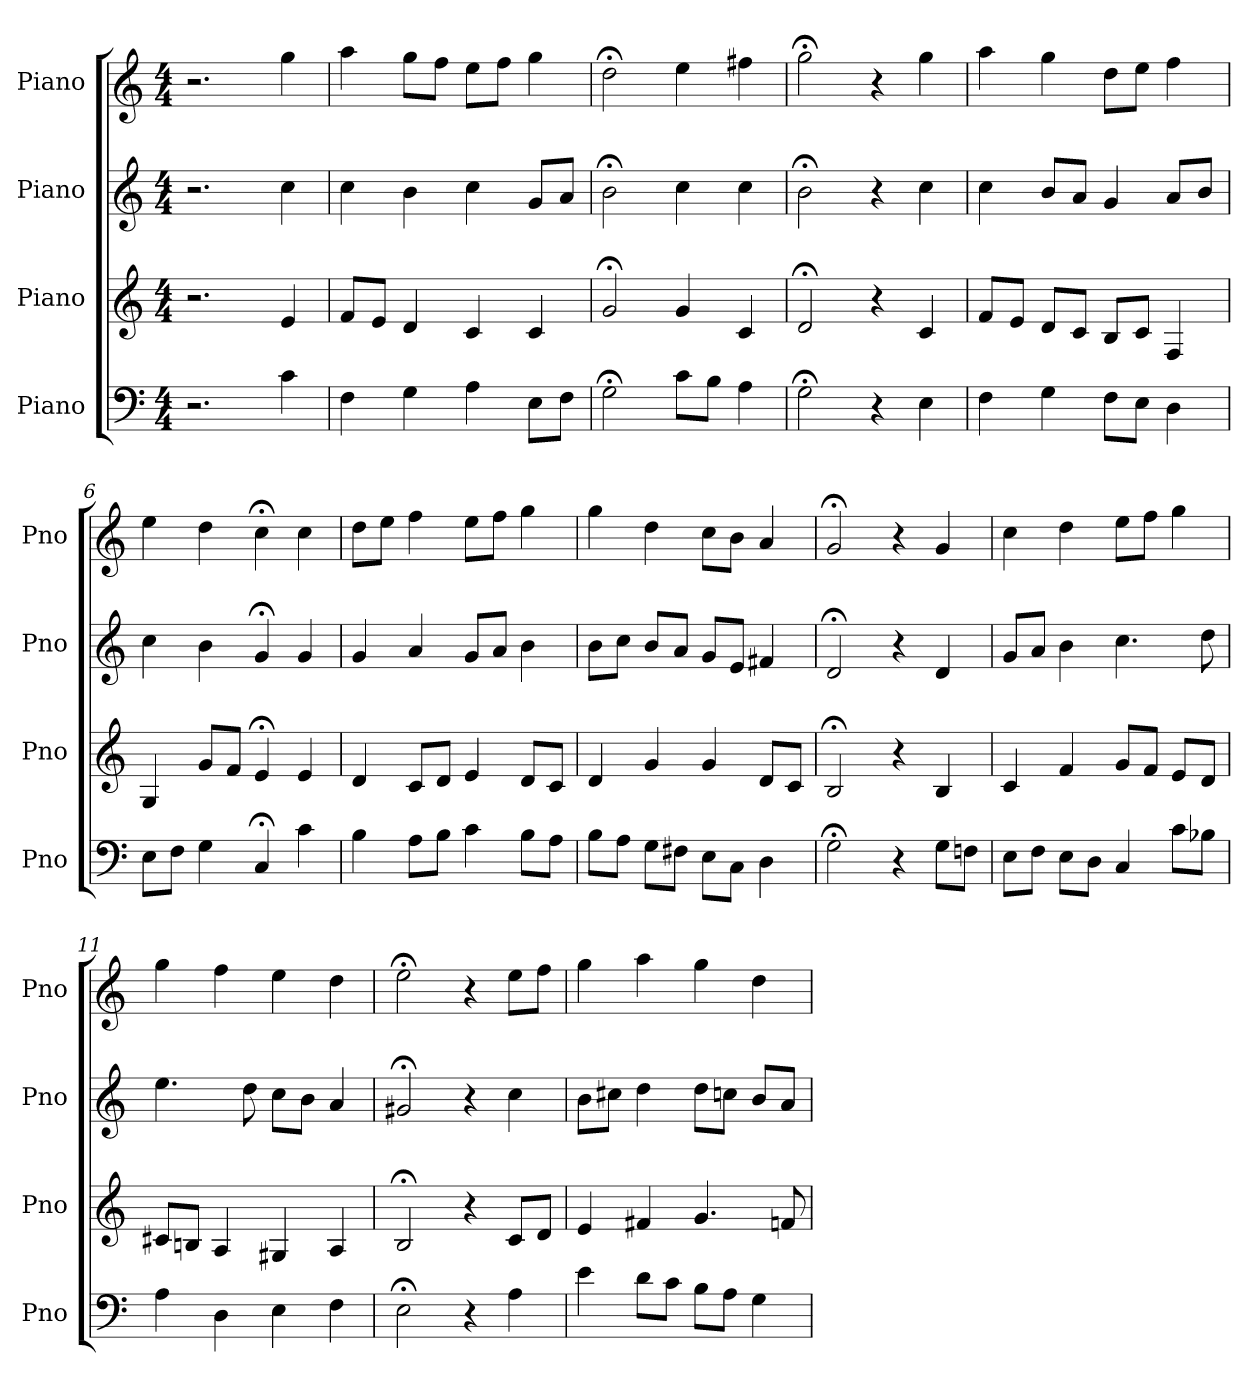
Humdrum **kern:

**kern	**kern	**kern	**kern
*part4	*part3	*part2	*part1
*staff4	*staff3	*staff2	*staff1
*I"Piano	*I"Piano	*I"Piano	*I"Piano
*I'Pno	*I'Pno	*I'Pno	*I'Pno
*clefF4	*clefG2	*clefG2	*clefG2
*k[]	*k[]	*k[]	*k[]
*M4/4	*M4/4	*M4/4	*M4/4
=1	=1	=1	=1
2.r	2.r	2.r	2.r
4c\	4e/	4cc\	4gg\
=2	=2	=2	=2
4F\	8f/L	4cc\	4aa\
.	8e/J	.	.
4G\	4d/	4b\	8gg\L
.	.	.	8ff\J
4A\	4c/	4cc\	8ee\L
.	.	.	8ff\J
8E\L	4c/	8g/L	4gg\
8F\J	.	8a/J	.
=3	=3	=3	=3
2G;<\	2g;</	2b;<\	2dd;<\
8c\L	4g/	4cc\	4ee\
8B\J	.	.	.
4A\	4c/	4cc\	4ff#X\
=4	=4	=4	=4
2G;<\	2d;</	2b;<\	2gg;<\
4r	4r	4r	4r
4E\	4c/	4cc\	4gg\
=5	=5	=5	=5
4F\	8f/L	4cc\	4aa\
.	8e/J	.	.
4G\	8d/L	8b/L	4gg\
.	8c/J	8a/J	.
8F\L	8B/L	4g/	8dd\L
8E\J	8c/J	.	8ee\J
4D\	4F/	8a/L	4ff\
.	.	8b/J	.
=6	=6	=6	=6
8E\L	4G/	4cc\	4ee\
8F\J	.	.	.
4G\	8g/L	4b\	4dd\
.	8f/J	.	.
4C;</	4e;</	4g;</	4cc;<\
4c\	4e/	4g/	4cc\
=7	=7	=7	=7
4B\	4d/	4g/	8dd\L
.	.	.	8ee\J
8A\L	8c/L	4a/	4ff\
8B\J	8d/J	.	.
4c\	4e/	8g/L	8ee\L
.	.	8a/J	8ff\J
8B\L	8d/L	4b\	4gg\
8A\J	8c/J	.	.
=8	=8	=8	=8
8B\L	4d/	8b\L	4gg\
8A\J	.	8cc\J	.
8G\L	4g/	8b/L	4dd\
8F#X\J	.	8a/J	.
8E\L	4g/	8g/L	8cc\L
8C\J	.	8e/J	8b\J
4D\	8d/L	4f#X/	4a/
.	8c/J	.	.
=9	=9	=9	=9
2G;<\	2B;</	2d;</	2g;</
4r	4r	4r	4r
8G\L	4B/	4d/	4g/
8Fn\J	.	.	.
=10	=10	=10	=10
8E\L	4c/	8g/L	4cc\
8F\J	.	8a/J	.
8E\L	4f/	4b\	4dd\
8D\J	.	.	.
4C/	8g/L	4.cc\	8ee\L
.	8f/J	.	8ff\J
8c\L	8e/L	.	4gg\
8B-X\J	8d/J	8dd\	.
=11	=11	=11	=11
4A\	8c#X/L	4.ee\	4gg\
.	8Bn/J	.	.
4D\	4A/	.	4ff\
.	.	8dd\	.
4E\	4G#X/	8cc\L	4ee\
.	.	8b\J	.
4F\	4A/	4a/	4dd\
=12	=12	=12	=12
2E;<\	2B;</	2g#X;</	2ee;<\
4r	4r	4r	4r
4A\	8c/L	4cc\	8ee\L
.	8d/J	.	8ff\J
=13	=13	=13	=13
4e\	4e/	8b\L	4gg\
.	.	8cc#X\J	.
8d\L	4f#X/	4dd\	4aa\
8c\J	.	.	.
8B\L	4.g/	8dd\L	4gg\
8A\J	.	8ccn\J	.
4G\	.	8b/L	4dd\
.	8fn/	8a/J	.
=	=	=	=
*-	*-	*-	*-
